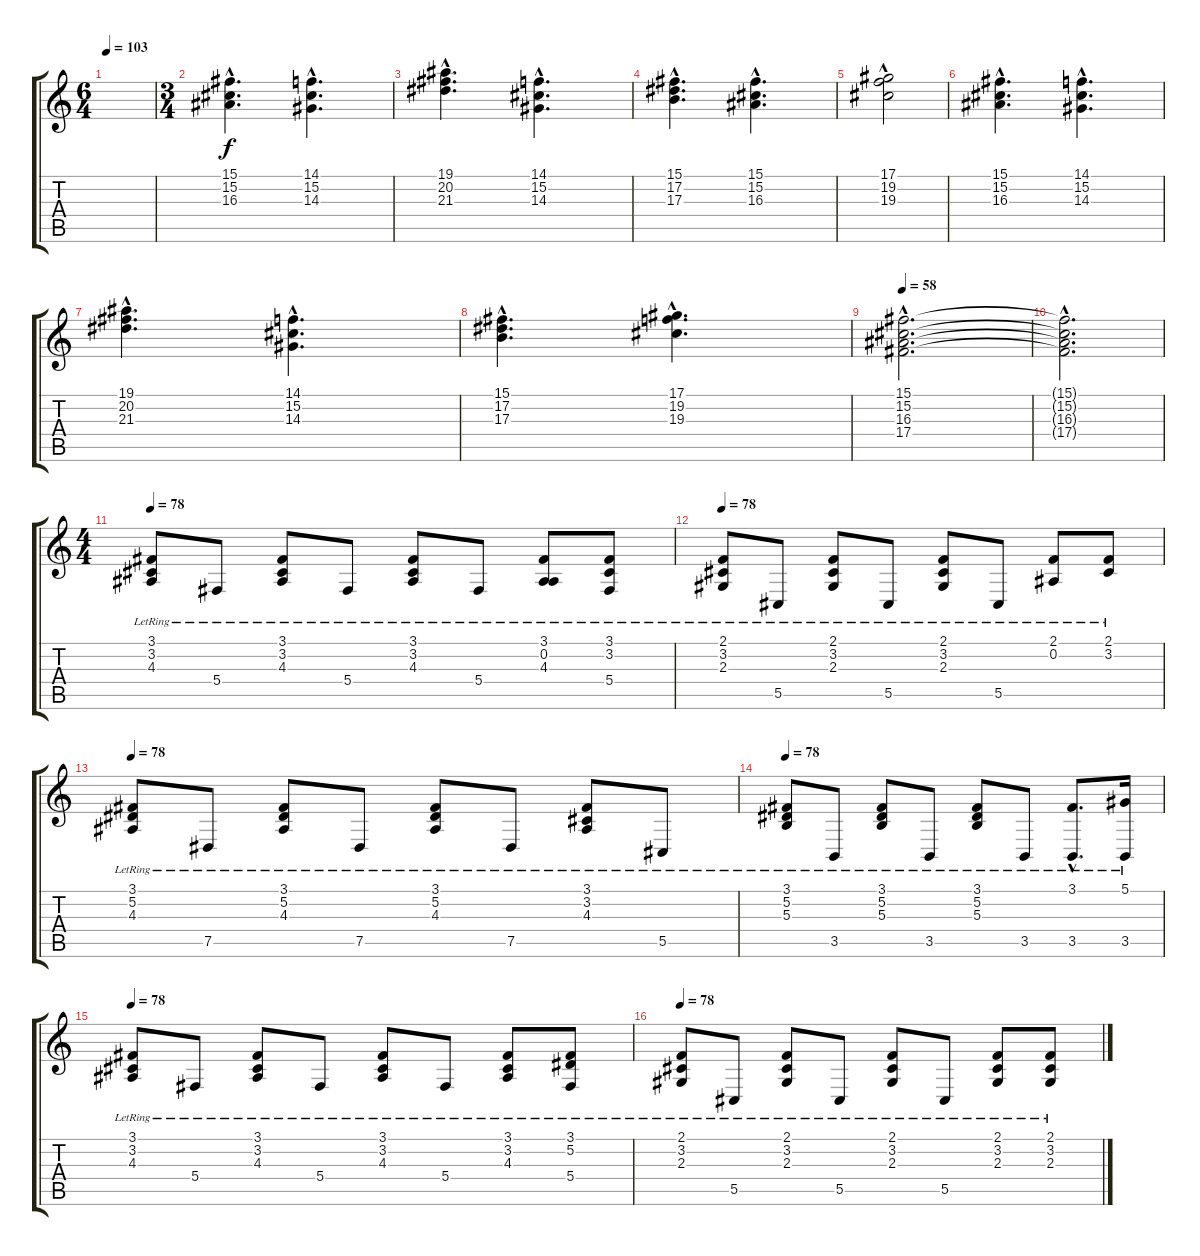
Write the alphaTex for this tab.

\track "" {instrument stringensemble1}
\staff {score tabs}
\tuning (Eb4 Bb3 Gb3 Db3 Ab2 Eb2) {hide}
\ts (6 4)
\tempo 103
\clef g2
\ks c
|
\ts (3 4)
(15.1{hac} 15.2{hac} 16.3{hac}).4{d} (14.1{hac} 15.2{hac} 14.3{hac}).4{d} |
(19.1{hac} 20.2{hac} 21.3{hac}).4{d} (14.1{hac} 15.2{hac} 14.3{hac}).4{d} |
(15.1{hac} 17.2{hac} 17.3{hac}).4{d} (15.1{hac} 15.2{hac} 16.3{hac}).4{d} |
(17.1 19.2{hac} 19.3).2 |
(15.1{hac} 15.2{hac} 16.3{hac}).4{d} (14.1{hac} 15.2{hac} 14.3{hac}).4{d} |
(19.1{hac} 20.2{hac} 21.3{hac}).4{d} (14.1{hac} 15.2{hac} 14.3{hac}).4{d} |
(15.1{hac} 17.2{hac} 17.3{hac}).4{d} (17.1{hac} 19.2{hac} 19.3{hac}).4{d} |
\tempo 58
(15.1{hac} 15.2{hac} 16.3{hac} 17.4{hac}).2{d} |
(15.1{hac t} 15.2{hac t} 16.3{hac t} 17.4{hac t}).2{d} |
\ts (4 4)
\tempo 78
(3.1{lr} 3.2{lr} 4.3{lr}).8{instrument acousticgrandpiano} 5.4{lr}.8 (3.1{lr} 3.2{lr} 4.3{lr}).8 5.4{lr}.8 (3.1{lr} 3.2{lr} 4.3{lr}).8 5.4{lr}.8 (3.1{lr} 0.2{lr} 4.3{lr}).8 (3.1{lr} 3.2{lr} 5.4{lr}).8 |
\tempo 78
(2.1{lr} 3.2{lr} 2.3{lr}).8{instrument acousticgrandpiano} 5.5{lr}.8 (2.1{lr} 3.2{lr} 2.3{lr}).8 5.5{lr}.8 (2.1{lr} 3.2{lr} 2.3{lr}).8 5.5{lr}.8 (2.1{lr} 0.2{lr}).8 (2.1{lr} 3.2{lr}).8 |
\tempo 78
(3.1{lr} 5.2{lr} 4.3{lr}).8{instrument acousticgrandpiano} 7.5{lr}.8 (3.1{lr} 5.2{lr} 4.3{lr}).8 7.5{lr}.8 (3.1{lr} 5.2{lr} 4.3{lr}).8 7.5{lr}.8 (3.1{lr} 3.2{lr} 4.3{lr}).8 5.5{lr}.8 |
\tempo 78
(3.1{lr} 5.2{lr} 5.3{lr}).8{instrument acousticgrandpiano} 3.5{lr}.8 (3.1{lr} 5.2{lr} 5.3{lr}).8 3.5{lr}.8 (3.1{lr} 5.2{lr} 5.3{lr}).8 3.5{lr}.8 (3.1{hac lr} 3.5{hac lr}).8{d} (5.1{lr} 3.5{lr}).16 |
\tempo 78
(3.1{lr} 3.2{lr} 4.3{lr}).8{instrument acousticgrandpiano} 5.4{lr}.8 (3.1{lr} 3.2{lr} 4.3{lr}).8 5.4{lr}.8 (3.1{lr} 3.2{lr} 4.3{lr}).8 5.4{lr}.8 (3.1{lr} 3.2{lr} 4.3{lr}).8 (3.1{lr} 5.2{lr} 5.4{lr}).8 |
\tempo 78
(2.1{lr} 3.2{lr} 2.3{lr}).8{instrument acousticgrandpiano} 5.5{lr}.8 (2.1{lr} 3.2{lr} 2.3{lr}).8 5.5{lr}.8 (2.1{lr} 3.2{lr} 2.3{lr}).8 5.5{lr}.8 (2.1{lr} 3.2{lr} 2.3{lr}).8 (2.1{lr} 3.2{lr} 2.3{lr}).8
